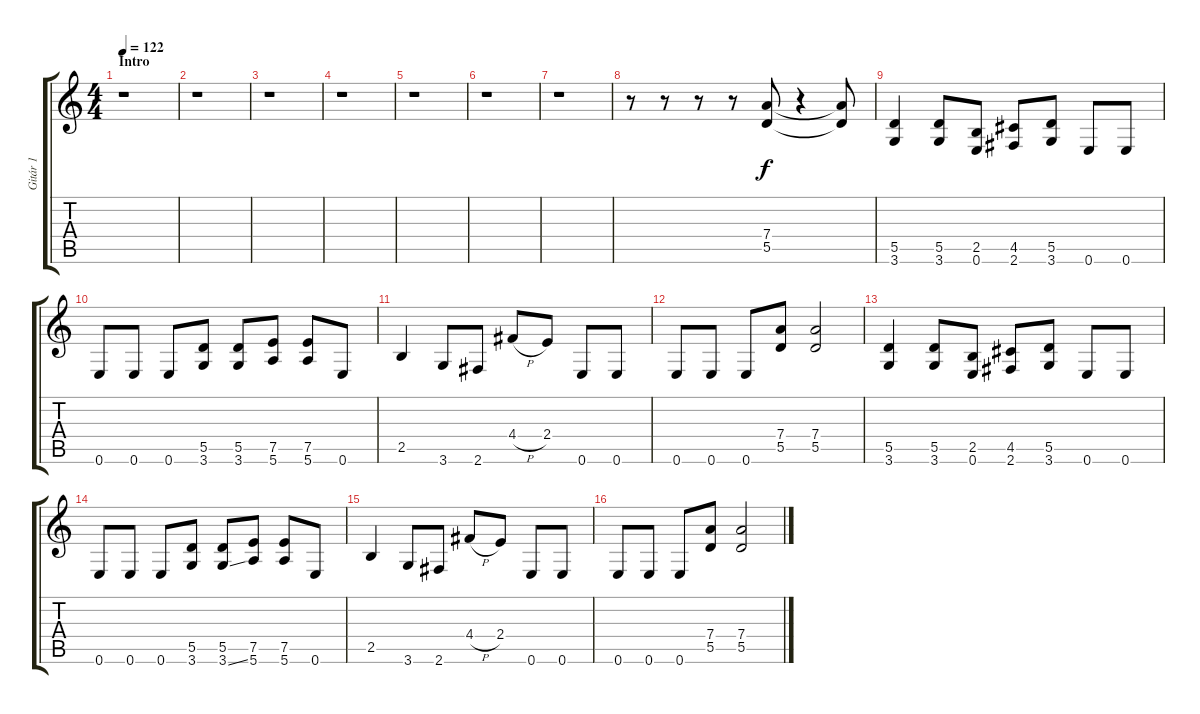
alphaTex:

\track ("Gitár 1" "Gitár 1") {instrument distortionguitar}
\staff {score tabs}
\tuning (E4 B3 G3 D3 A2 E2) {hide}
\ts (4 4)
\section ("" "Intro")
\tempo 122
\clef g2
\ks c
r.1{dy f instrument distortionguitar} |
r.1 |
r.1 |
r.1 |
r.1 |
r.1 |
r.1 |
r.8 r.8 r.8 r.8 (7.4 5.5).8 r.4 (7.4{t} 5.5{t}).8 |
(5.5 3.6).4 (5.5 3.6).8 (2.5 0.6).8 (4.5 2.6).8 (5.5 3.6).8 0.6.8 0.6.8 |
0.6.8 0.6.8 0.6.8 (5.5 3.6).8 (5.5 3.6).8 (7.5 5.6).8 (7.5 5.6).8 0.6.8 |
2.5.4 3.6.8 2.6.8 4.4{h}.8 2.4.8 0.6.8 0.6.8 |
0.6.8 0.6.8 0.6.8 (7.4 5.5).8 (7.4 5.5).2 |
(5.5 3.6).4 (5.5 3.6).8 (2.5 0.6).8 (4.5 2.6).8 (5.5 3.6).8 0.6.8 0.6.8 |
0.6.8 0.6.8 0.6.8 (5.5 3.6).8 (5.5 3.6{ss}).8 (7.5 5.6).8 (7.5 5.6).8 0.6.8 |
2.5.4 3.6.8 2.6.8 4.4{h}.8 2.4.8 0.6.8 0.6.8 |
0.6.8 0.6.8 0.6.8 (7.4 5.5).8 (7.4 5.5).2
